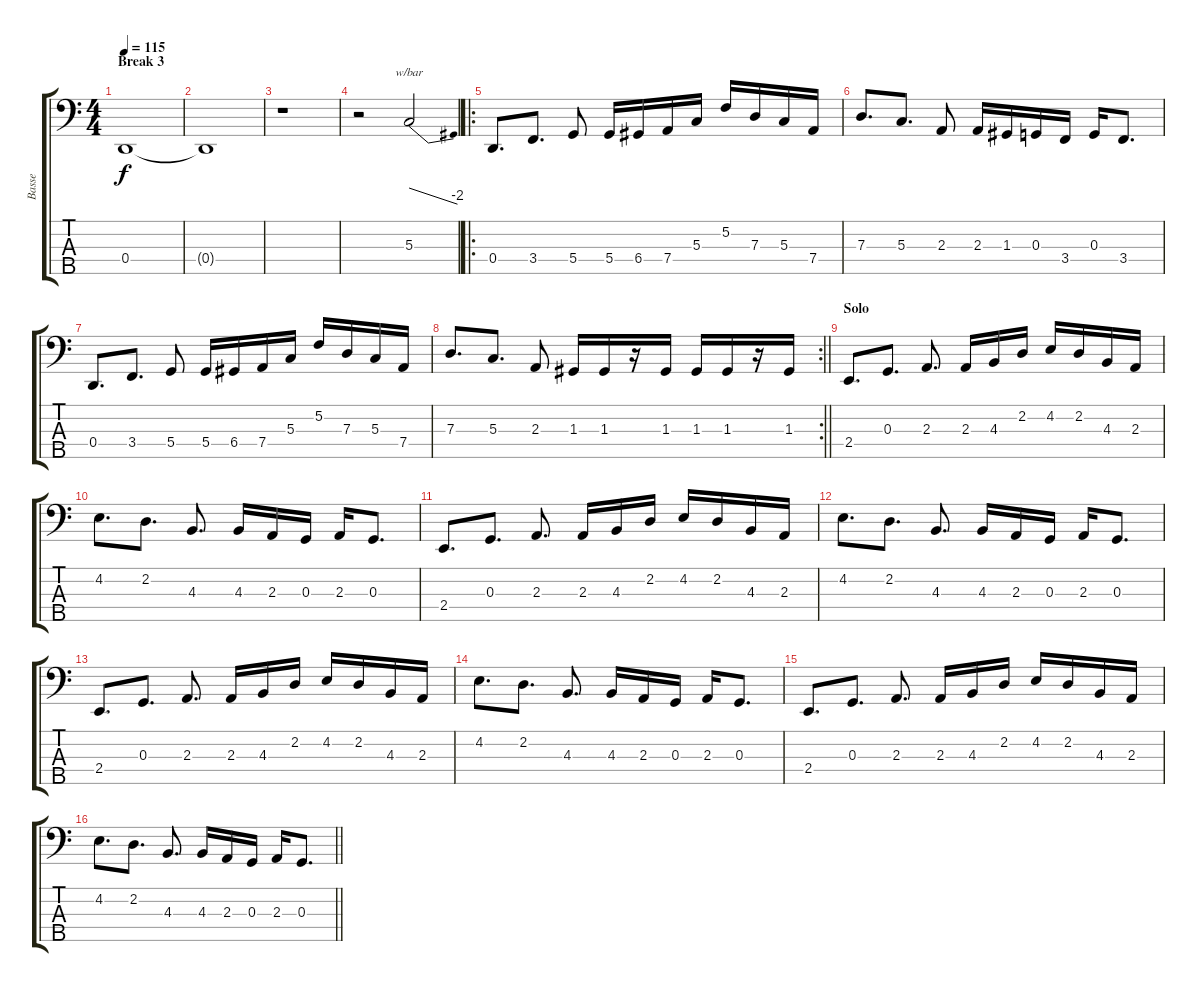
\track ("Basse" "Basse") {instrument electricbassfinger}
\staff {score tabs}
\tuning (F2 C2 G1 D1 A0) {hide}
\ts (4 4)
\section ("" "Break 3")
\tempo 115
\clef f4
\ks c
0.4.1{dy f} |
0.4{t}.1 |
r.1 |
r.2 5.3.2{tbe (dive default 0 0 60 -8)} |
\ro
0.4.8{d} 3.4.8{d} 5.4.8 5.4.16 6.4.16 7.4.16 5.3.16 5.2.16 7.3.16 5.3.16 7.4.16 |
7.3.8{d} 5.3.8{d} 2.3.8 2.3.16 1.3.16 0.3.16 3.4.16 0.3.16 3.4.8{d} |
0.4.8{d} 3.4.8{d} 5.4.8 5.4.16 6.4.16 7.4.16 5.3.16 5.2.16 7.3.16 5.3.16 7.4.16 |
\rc 2
\barLineRight lightlight
7.3.8{d} 5.3.8{d} 2.3.8 1.3.16 1.3.16 r.16 1.3.16 1.3.16 1.3.16 r.16 1.3.16 |
\section ("" "Solo")
2.4.8{d} 0.3.8{d} 2.3.8{d} 2.3.16 4.3.16 2.2.16 4.2.16 2.2.16 4.3.16 2.3.16 |
4.2.8{d} 2.2.8{d} 4.3.8{d} 4.3.16 2.3.16 0.3.16 2.3.16 0.3.8{d} |
2.4.8{d} 0.3.8{d} 2.3.8{d} 2.3.16 4.3.16 2.2.16 4.2.16 2.2.16 4.3.16 2.3.16 |
4.2.8{d} 2.2.8{d} 4.3.8{d} 4.3.16 2.3.16 0.3.16 2.3.16 0.3.8{d} |
2.4.8{d} 0.3.8{d} 2.3.8{d} 2.3.16 4.3.16 2.2.16 4.2.16 2.2.16 4.3.16 2.3.16 |
4.2.8{d} 2.2.8{d} 4.3.8{d} 4.3.16 2.3.16 0.3.16 2.3.16 0.3.8{d} |
2.4.8{d} 0.3.8{d} 2.3.8{d} 2.3.16 4.3.16 2.2.16 4.2.16 2.2.16 4.3.16 2.3.16 |
\barLineRight lightlight
4.2.8{d} 2.2.8{d} 4.3.8{d} 4.3.16 2.3.16 0.3.16 2.3.16 0.3.8{d}
